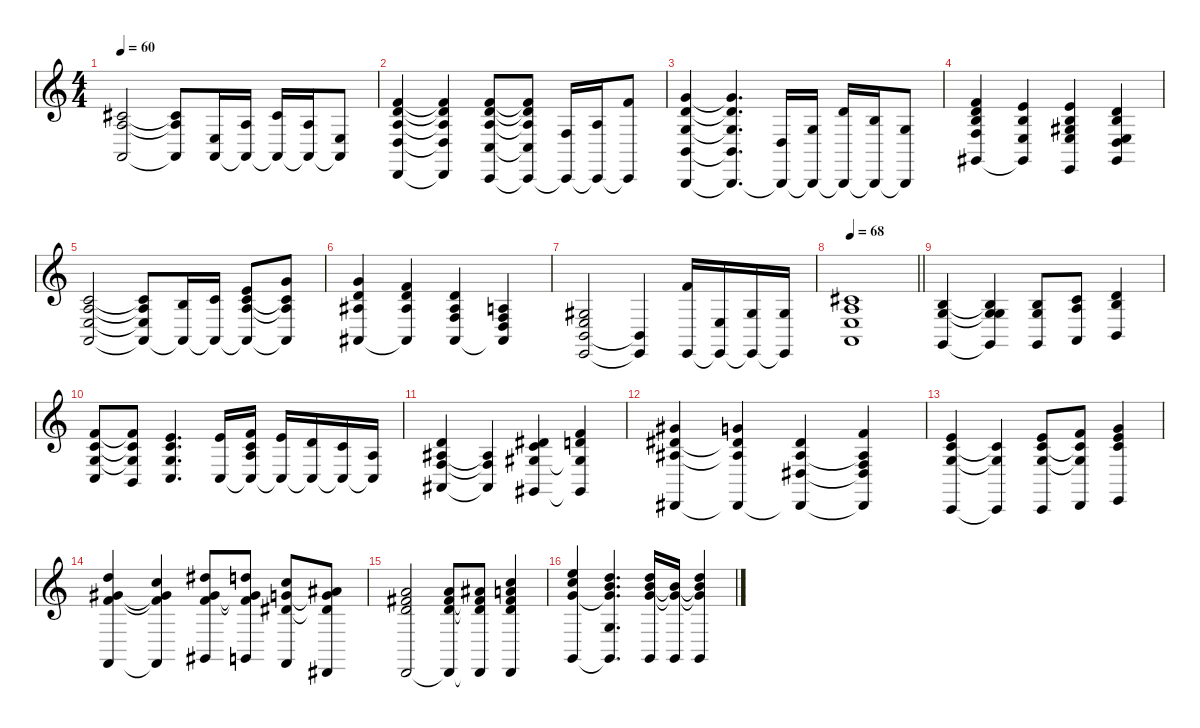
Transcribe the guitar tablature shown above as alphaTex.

\defaultSystemsLayout 4
\hideDynamics
\bracketExtendMode nobrackets
\singleTrackTrackNamePolicy hidden
\multiTrackTrackNamePolicy hidden
\firstSystemTrackNameMode fullname
\otherSystemsTrackNameOrientation horizontal
\track ("Piano" "pno.") {instrument honkytonkpiano}
\staff {score}
\tuning (E4 B3 G3 D3 A2 E2 B1)
\ts (4 4)
\tempo 60
\clef g2
\ks c
(2.2{acc #} 2.3 0.5).2{dy mf beam Up} (2.2{t acc #} 2.3{t} 0.5{t}).8{dy f beam Up} (2.4 0.5).16{beam Up} (2.3 0.5{t}).16{beam Up} (2.2{acc #} 0.5{t}).16{beam Up} (2.3 0.5{t}).16{beam Up} (2.4 0.5{t}).8{beam Up} |
(1.1 3.2 2.3 5.5 3.7).4{dy mf beam Up} (1.1{t} 3.2{t} 2.3{t} 5.5{t} 3.7{t}).4{dy f beam Up} (1.1 3.2 2.3 3.5 1.7).8{dy mf beam Up} (1.1{t} 3.2{t} 2.3{t} 3.5{t} 1.7{t}).8{dy f beam Up} (3.4 1.7{t}).16{dy mf beam Up} (2.3 1.7{t}).16{beam Up} (1.1 1.7{t}).8{beam Up} |
(3.1 3.2 0.3 2.5 0.7).4{beam Up} (3.1{t} 3.2{t} 0.3{t} 2.5{t} 0.7{t}).4{d dy f beam Up} (0.4 0.7{t}).16{dy mf beam Up} (0.3 0.7{t}).16{beam Up} (3.2 0.7{t}).16{beam Up} (0.2 0.7{t}).16{beam Up} (0.3 0.7{t}).8{beam Up} |
(1.1 3.2 4.3 3.4 4.6{acc #}).4{beam Up} (0.1 0.2 2.4 4.6{t acc #}).4{beam Up} (0.1 0.2 1.3{acc #} 2.4 0.6).4{beam Up} (0.2 7.3 0.4 7.5 4.6{acc #}).4{beam Up} |
(1.2 2.3 2.4 5.6).2{beam Up} (1.2{t} 2.3{t} 2.4{t} 5.6{t}).8{dy f beam Up} (0.2 5.6{t}).16{dy mf beam Up} (1.2 5.6{t}).16{beam Up} (0.1 1.2 2.3 5.6{t}).8{beam Up} (3.1 1.2{t} 2.3{t} 5.6{t}).8{beam Up} |
(3.1 3.2 3.3{acc #} 1.5{acc #}).4{beam Up} (1.1 3.2 3.3{acc #} 1.5{t acc #}).4{beam Up} (3.2 3.3{acc #} 3.4 6.6{acc #}).4{beam Up} (2.3 3.4 5.5 6.6{t acc #}).4{beam Up} |
(1.3{acc #} 2.4 2.5 0.6).2{beam Up} (2.5{t} 0.6{t}).4{dy f beam Up} (1.1 0.6).16{dy mf beam Up} (2.4 0.6{t}).16{beam Up} (1.3{acc #} 0.6{t}).16{beam Up} (1.3{acc #} 0.6{t}).16{beam Up} |
\tempo 68
\barLineRight lightlight
(2.2{acc #} 2.3 2.4 0.5).1{dy f beam Up} |
(0.2 0.3 3.6).4{beam Up} (0.2{t} 0.3{t} 5.4 3.6{t}).4{beam Up} (0.2 0.3 3.6).8{beam Up} (1.2 2.3 0.5).8{beam Up} (3.2 4.3 2.5).4{beam Up} |
(1.1 1.2 0.3 3.5).8{beam Up} (1.1{t} 1.2{t} 0.3{t} 2.5).8{beam Up} (0.1 1.2 0.3 3.5).4{d beam Up} (0.1 3.5).16{beam Up} (1.1 1.2 2.3 3.5{t}).16{beam Up} (0.1 3.5{t}).16{beam Up} (3.2 3.5{t}).16{beam Up} (1.2 3.5{t}).16{beam Up} (2.3 3.5{t}).16{beam Up} |
(3.2 3.3{acc #} 3.4 6.6{acc #}).4{beam Up} (3.3{t acc #} 3.4{t} 6.6{t acc #}).4{beam Up} (4.2{acc #} 5.3 6.4{acc #} 4.6{acc #}).4{beam Up} (6.2 7.3 6.4{t acc #} 4.6{t acc #}).4{beam Up} |
(4.1{acc #} 4.2{acc #} 3.3{acc #} 4.7{acc #}).4{beam Up} (3.1 4.2{t acc #} 3.3{t acc #} 4.7{t acc #}).4{beam Up} (4.2{acc #} 3.3{acc #} 6.5{acc #} 4.7{t acc #}).4{beam Up} (1.1 3.3{t acc #} 3.4 6.5{t acc #} 4.7{t acc #}).4{beam Up} |
(0.1 1.2 0.3 1.7).4{beam Up} (1.2{t} 0.3{t} 1.7{t}).4{beam Up} (0.1 1.2 0.3 1.7).8{beam Up} (1.1 1.2{t} 0.3{t} 3.7).8{beam Up} (3.1 5.2 5.3 5.7).4{beam Up} |
(10.1 9.2{acc #} 10.3 1.6).4{beam Up} (8.1 9.2{t acc #} 10.3{t} 1.6{t}).4{beam Up} (11.1{acc #} 9.2{acc #} 10.3 4.6{acc #}).8{beam Up} (10.1 9.2{t acc #} 10.3{t} 3.6).8{beam Up} (8.1 8.2 8.3{acc #} 1.6).8{beam Up} (6.1{acc #} 8.2{t} 8.3{t acc #} 4.7{acc #}).8{beam Up} |
(5.1 7.2{acc #} 7.3 3.7).2{beam Up} (5.1 7.2{acc #} 7.3 3.7{t}).8{beam Up} (6.1{acc #} 7.2{t acc #} 7.3{t} 3.7{t}).8{beam Up} (8.1 10.2 11.3{acc #} 12.4 3.7).4{beam Up} |
(12.1 13.2 12.3 3.6).4{beam Up} (10.1 12.2 12.3{t} 5.4 3.6{t}).4{d beam Up} (10.1 12.2 12.3 3.6).16{beam Up} (3.6 12.2{t} 12.3{t}).16{beam Up} (10.1 12.2{t} 12.3{t} 3.6).4{beam Up}
